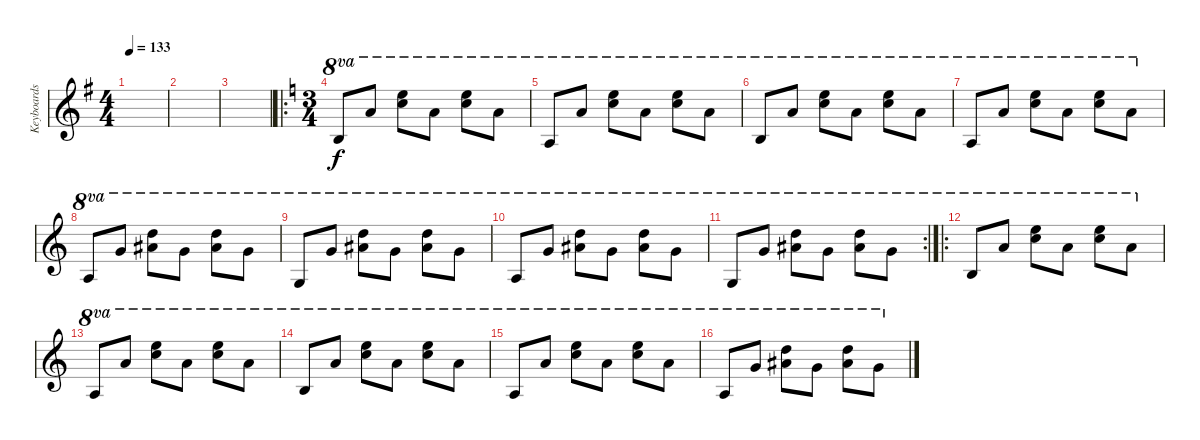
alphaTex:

\track ("Keyboards" "Keyboards") {instrument acousticgrandpiano}
\staff {score}
\tuning (E4 B3 G3 D3 A2 E2) {hide}
\ts (4 4)
\tempo 133
\clef g2
\ks eminor
|
|
|
\ro
\ts (3 4)
\ks aminor
16.3.8{ot 8va} 17.1.8{ot 8va} (20.1 29.2).8{ot 8va} 17.1.8{ot 8va} (20.1 29.2).8{ot 8va} 17.1.8{ot 8va} |
14.3.8{ot 8va} 17.1.8{ot 8va} (20.1 29.2).8{ot 8va} 17.1.8{ot 8va} (20.1 29.2).8{ot 8va} 17.1.8{ot 8va} |
16.3.8{ot 8va} 17.1.8{ot 8va} (20.1 29.2).8{ot 8va} 17.1.8{ot 8va} (20.1 29.2).8{ot 8va} 17.1.8{ot 8va} |
14.3.8{ot 8va} 17.1.8{ot 8va} (20.1 29.2).8{ot 8va} 17.1.8{ot 8va} (20.1 29.2).8{ot 8va} 17.1.8{ot 8va} |
14.3.8{ot 8va} 15.1.8{ot 8va} (18.1 27.2).8{ot 8va} 15.1.8{ot 8va} (18.1 27.2).8{ot 8va} 15.1.8{ot 8va} |
12.3.8{ot 8va} 15.1.8{ot 8va} (18.1 27.2).8{ot 8va} 15.1.8{ot 8va} (18.1 27.2).8{ot 8va} 15.1.8{ot 8va} |
14.3.8{ot 8va} 15.1.8{ot 8va} (18.1 27.2).8{ot 8va} 15.1.8{ot 8va} (18.1 27.2).8{ot 8va} 15.1.8{ot 8va} |
\rc 2
12.3.8{ot 8va} 15.1.8{ot 8va} (18.1 27.2).8{ot 8va} 15.1.8{ot 8va} (18.1 27.2).8{ot 8va} 15.1.8{ot 8va} |
\ro
16.3.8{ot 8va} 17.1.8{ot 8va} (20.1 29.2).8{ot 8va} 17.1.8{ot 8va} (20.1 29.2).8{ot 8va} 17.1.8{ot 8va} |
14.3.8{ot 8va} 17.1.8{ot 8va} (20.1 29.2).8{ot 8va} 17.1.8{ot 8va} (20.1 29.2).8{ot 8va} 17.1.8{ot 8va} |
16.3.8{ot 8va} 17.1.8{ot 8va} (20.1 29.2).8{ot 8va} 17.1.8{ot 8va} (20.1 29.2).8{ot 8va} 17.1.8{ot 8va} |
14.3.8{ot 8va} 17.1.8{ot 8va} (20.1 29.2).8{ot 8va} 17.1.8{ot 8va} (20.1 29.2).8{ot 8va} 17.1.8{ot 8va} |
14.3.8{ot 8va} 15.1.8{ot 8va} (18.1 27.2).8{ot 8va} 15.1.8{ot 8va} (18.1 27.2).8{ot 8va} 15.1.8{ot 8va}
